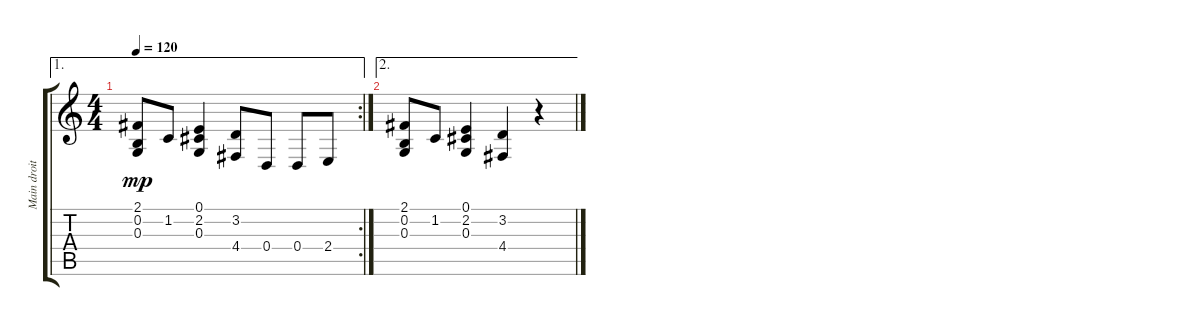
\track ("Main droite" "Main droit") {instrument acousticgrandpiano}
\staff {score tabs}
\tuning (E4 B3 G3 D3 A2 E2) {hide}
\ae 1
\rc 2
\ts (4 4)
\tempo 120
\clef g2
\ks c
(2.1 0.2 0.3).8{dy mp} 1.2.8 (0.1 2.2 0.3).4 (3.2 4.4).8 0.4.8 0.4.8 2.4.8 |
\ae 2
(2.1 0.2 0.3).8 1.2.8 (0.1 2.2 0.3).4 (3.2 4.4).4 r.4
